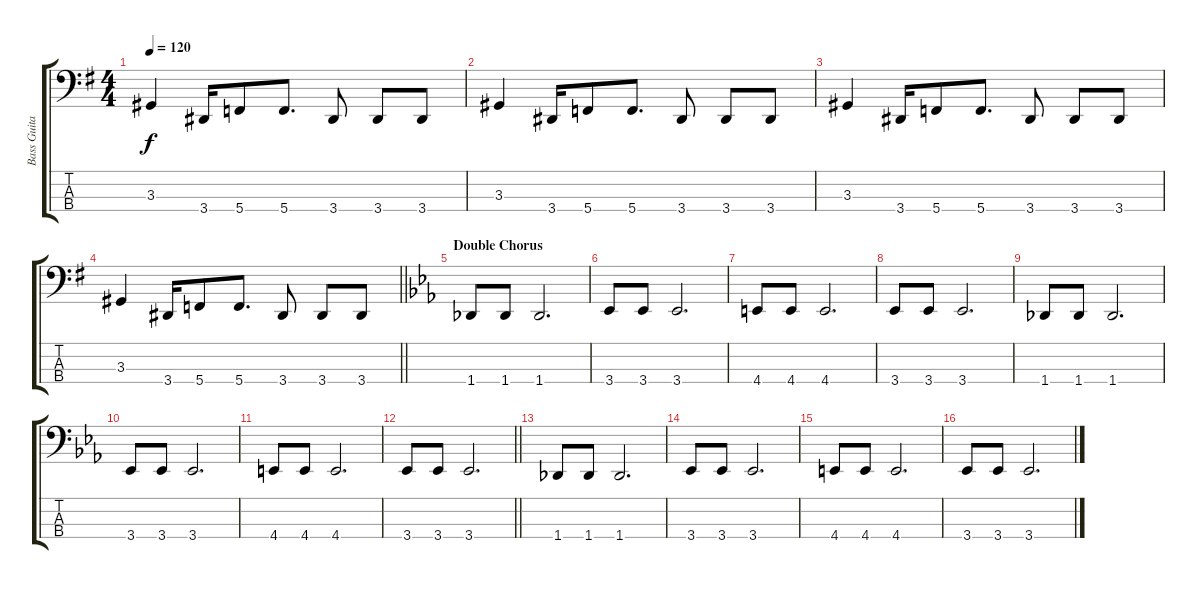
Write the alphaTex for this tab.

\track ("Bass Guitar" "Bass Guita") {instrument electricbassfinger}
\staff {score tabs}
\tuning (Eb2 Bb1 F1 C1) {hide}
\ts (4 4)
\tempo 120
\clef f4
\ks g
3.3.4{dy f} 3.4.16 5.4.8 5.4.8{d} 3.4.8 3.4.8 3.4.8 |
3.3.4 3.4.16 5.4.8 5.4.8{d} 3.4.8 3.4.8 3.4.8 |
3.3.4 3.4.16 5.4.8 5.4.8{d} 3.4.8 3.4.8 3.4.8 |
\barLineRight lightlight
3.3.4 3.4.16 5.4.8 5.4.8{d} 3.4.8 3.4.8 3.4.8 |
\section ("" "Double Chorus")
\ks eb
1.4.8 1.4.8 1.4.2{d} |
3.4.8 3.4.8 3.4.2{d} |
4.4.8 4.4.8 4.4.2{d} |
3.4.8 3.4.8 3.4.2{d} |
1.4.8 1.4.8 1.4.2{d} |
3.4.8 3.4.8 3.4.2{d} |
4.4.8 4.4.8 4.4.2{d} |
\barLineRight lightlight
3.4.8 3.4.8 3.4.2{d} |
1.4.8 1.4.8 1.4.2{d} |
3.4.8 3.4.8 3.4.2{d} |
4.4.8 4.4.8 4.4.2{d} |
3.4.8 3.4.8 3.4.2{d}
